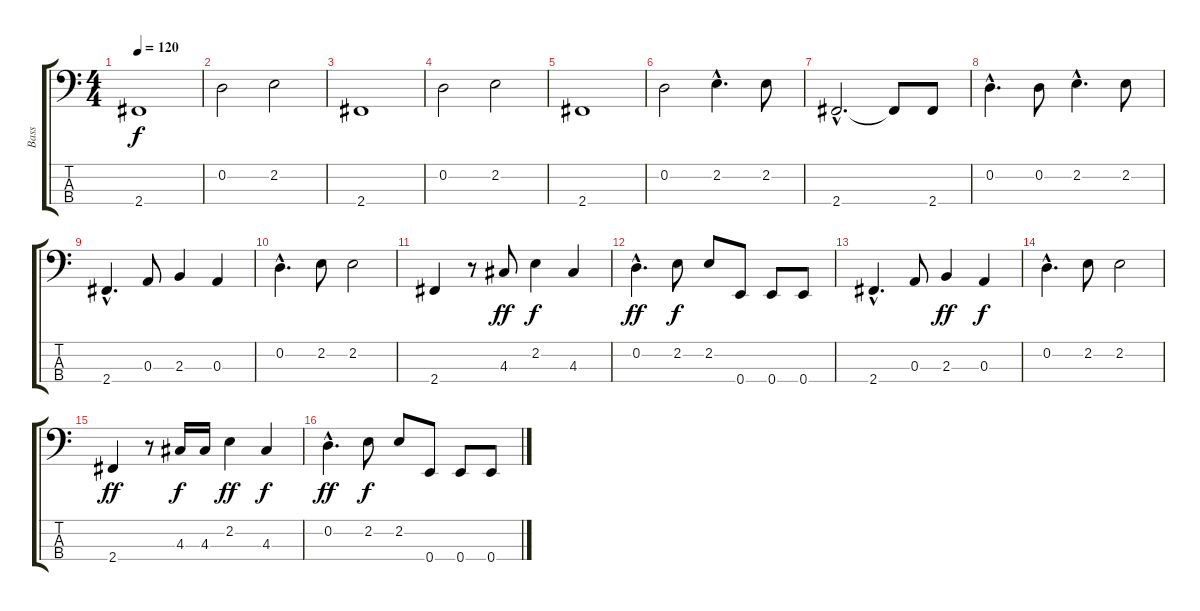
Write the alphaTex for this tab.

\track ("Bass" "Bass") {instrument electricbassfinger}
\staff {score tabs}
\tuning (G2 D2 A1 E1) {hide}
\ts (4 4)
\tempo 120
\clef f4
\ks c
2.4.1{dy f} |
0.2.2 2.2.2 |
2.4.1 |
0.2.2 2.2.2 |
2.4.1 |
0.2.2 2.2{hac}.4{d} 2.2.8 |
2.4{hac}.2{d} 2.4{t}.8 2.4.8 |
0.2{hac}.4{d} 0.2.8 2.2{hac}.4{d} 2.2.8 |
2.4{hac}.4{d} 0.3.8 2.3.4 0.3.4 |
0.2{hac}.4{d} 2.2.8 2.2.2 |
2.4.4 r.8 4.3.8{dy ff} 2.2.4{dy f} 4.3.4 |
0.2{hac}.4{d dy ff} 2.2.8{dy f} 2.2.8 0.4.8 0.4.8 0.4.8 |
2.4{hac}.4{d} 0.3.8 2.3.4{dy ff} 0.3.4{dy f} |
0.2{hac}.4{d} 2.2.8 2.2.2 |
2.4.4{dy ff} r.8 4.3.16{dy f} 4.3.16 2.2.4{dy ff} 4.3.4{dy f} |
0.2{hac}.4{d dy ff} 2.2.8{dy f} 2.2.8 0.4.8 0.4.8 0.4.8
